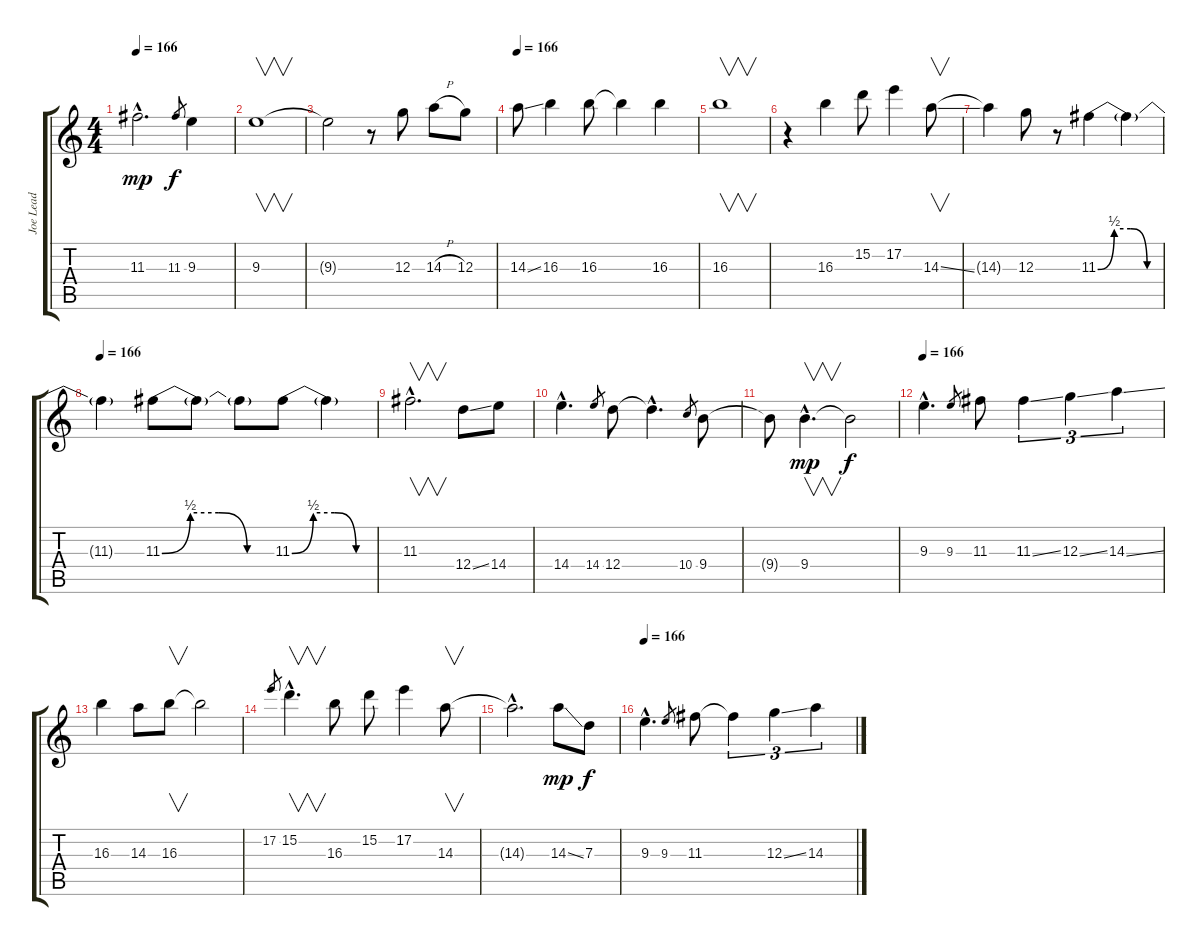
\track ("Joe Lead" "Joe Lead") {instrument distortionguitar}
\staff {score tabs}
\tuning (E4 B3 G3 D3 A2 E2) {hide}
\ts (4 4)
\tempo 166
\clef g2
\ks c
11.3{hac}.2{d dy mp} 11.3.8{gr dy f} 9.3.4 |
9.3.1{v} |
9.3{t}.2 r.8 12.3.8 14.3{h}.8 12.3.8 |
\tempo 166
14.3{ss}.8 16.3.4 16.3.8 16.3{t}.4 16.3.4 |
16.3.1{v} |
r.4 16.3.4 15.2.8 17.2.4 14.3{ss}.8{v} |
14.3{t}.4 12.3.8 r.8 11.3{be (custom 0 0 15 2 30 2 45 0 60 0)}.4 11.3{t}.4 |
\tempo 166
11.3{t}.4 11.3{be (custom 0 0 15 2 30 2 45 0 60 0)}.8 11.3{t}.8 11.3{t}.8 11.3{be (custom 0 0 15 2 30 2 45 0 60 0)}.8 11.3{t}.4 |
11.3{hac}.2{v d} 12.4{ss}.8 14.4.8 |
14.4{hac}.4{d} 14.4.8{gr} 12.4.8 12.4{hac t}.4{d} 10.4.8{gr} 9.4.8 |
9.4{t}.8 9.4{hac}.4{v d dy mp} 9.4{t}.2{dy f} |
\tempo 166
9.3{hac}.4{d} 9.3.8{gr} 11.3.8 11.3{ss}.4{tu (3 2)} 12.3{ss}.4{tu (3 2)} 14.3{ss}.4{tu (3 2)} |
16.3.4 14.3.8 16.3.8{v} 16.3{t}.2 |
17.2.8{gr} 15.2{hac}.4{v d} 16.3.8 15.2.8 17.2.4 14.3.8{v} |
14.3{hac t}.2{d} 14.3{ss}.8{dy mp} 7.3.8{dy f} |
\tempo 166
9.3{hac}.4{d} 9.3.8{gr} 11.3.8 11.3{t}.4{tu (3 2)} 12.3{ss}.4{tu (3 2)} 14.3{ss}.4{tu (3 2)}
